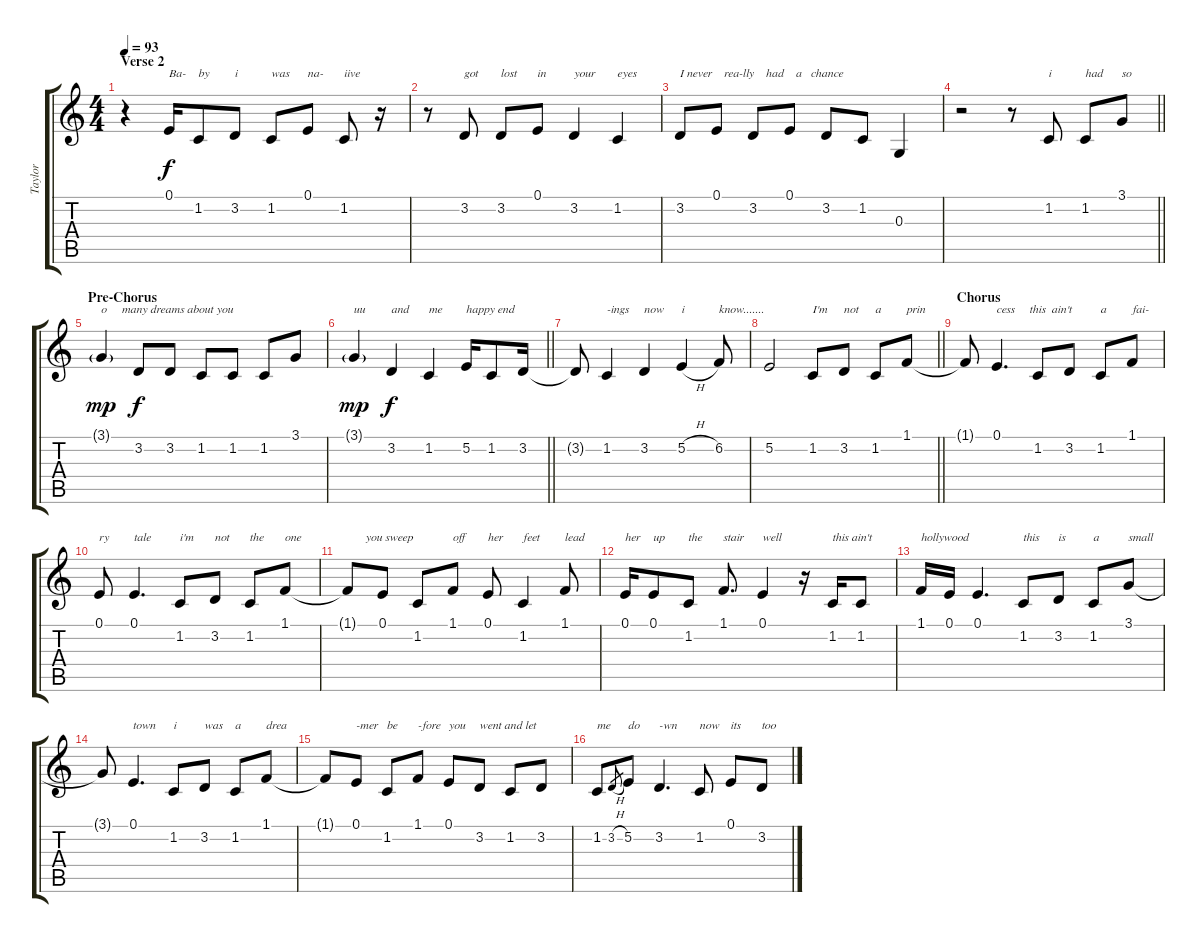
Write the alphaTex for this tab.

\track ("Taylor" "Taylor") {instrument musicbox}
\staff {score tabs}
\tuning (E4 B3 G3 D3 A2 E2) {hide}
\ts (4 4)
\section ("" "Verse 2")
\tempo 93
\clef g2
\ks c
r.4{dy f} 0.1.16{txt "Ba-"} 1.2.8{txt "by"} 3.2.8{txt "i"} 1.2.8{txt "was"} 0.1.8{txt "na-"} 1.2.8{txt "iive"} r.16 |
r.8 3.2.8{txt "got"} 3.2.8{txt "lost"} 0.1.8{txt "in"} 3.2.4{txt "your"} 1.2.4{txt "eyes"} |
3.2.8{txt "I never    rea-lly    had    a   chance"} 0.1.8 3.2.8 0.1.8 3.2.8 1.2.8 0.3.4 |
\barLineRight lightlight
r.2 r.8 1.2.8{txt "i"} 1.2.8{txt "had"} 3.1.8{txt "so"} |
\section ("" "Pre-Chorus")
3.1{g}.4{txt "o     many dreams about you" dy mp} 3.2.8{dy f} 3.2.8 1.2.8 1.2.8 1.2.8 3.1.8 |
\barLineRight lightlight
3.1{g}.4{txt "uu" dy mp} 3.2.4{txt "and" dy f} 1.2.4{txt "me"} 5.2.16{txt "happy end"} 1.2.8 3.2.16 |
3.2{t}.8 1.2.4{txt "-ings"} 3.2.4{txt "now"} 5.2{h}.4{txt "i"} 6.2.8{txt "know......."} |
\barLineRight lightlight
5.2.2 1.2.8{txt "I'm"} 3.2.8{txt "not"} 1.2.8{txt "a"} 1.1.8{txt "prin "} |
\section ("" "Chorus")
1.1{t}.8 0.1.4{d txt "cess     this  ain't"} 1.2.8 3.2.8 1.2.8{txt "a"} 1.1.8{txt "fai-"} |
0.1.8{txt "ry"} 0.1.4{d txt "tale"} 1.2.8{txt "i'm"} 3.2.8{txt "not"} 1.2.8{txt "the"} 1.1.8{txt "one"} |
1.1{t}.8{txt "      you sweep"} 0.1.8 1.2.8 1.1.8{txt "off"} 0.1.8{txt "her"} 1.2.4{txt "feet"} 1.1.8{txt "lead"} |
0.1.16{txt "her"} 0.1.8{txt "up"} 1.2.8{txt "the"} 1.1.8{d txt "stair"} 0.1.4{txt "well"} r.16 1.2.16{txt "this ain't"} 1.2.8 |
1.1.16{txt "hollywood"} 0.1.16 0.1.4{d} 1.2.8{txt "this"} 3.2.8{txt "is"} 1.2.8{txt "a"} 3.1.8{txt "small"} |
3.1{t}.8 0.1.4{d txt "town"} 1.2.8{txt "i"} 3.2.8{txt "was"} 1.2.8{txt "a"} 1.1.8{txt "drea"} |
1.1{t}.8 0.1.8{txt "-mer"} 1.2.8{txt "be"} 1.1.8{txt "-fore"} 0.1.8{txt "you"} 3.2.8{txt "went and let"} 1.2.8 3.2.8 |
1.2.8{txt "me"} 3.2{h}.8{gr} 5.2.8{txt "do"} 3.2.4{d txt "-wn"} 1.2.8{txt "now"} 0.1.8{txt "its"} 3.2.8{txt "too"}
